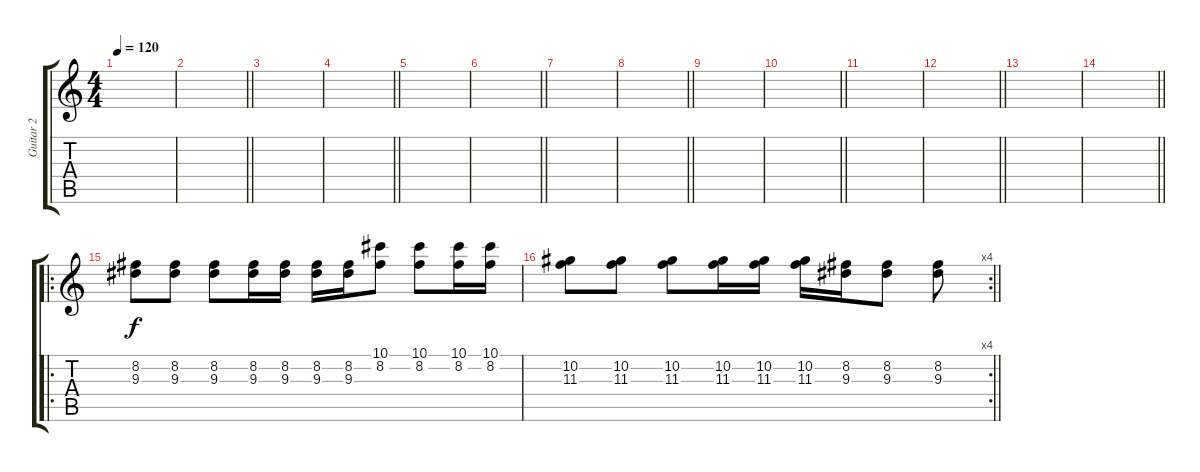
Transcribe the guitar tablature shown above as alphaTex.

\track ("Guitar 2" "Guitar 2") {instrument electricguitarclean}
\staff {score tabs}
\tuning (Eb4 Bb3 Gb3 Db3 Ab2 Eb2) {hide}
\ts (4 4)
\tempo 120
\clef g2
\ks c
|
\barLineRight lightlight
|
|
\barLineRight lightlight
|
|
\barLineRight lightlight
|
|
\barLineRight lightlight
|
|
\barLineRight lightlight
|
|
\barLineRight lightlight
|
|
\barLineRight lightlight
|
\ro
(8.2 9.3).8 (8.2 9.3).8 (8.2 9.3).8 (8.2 9.3).16 (8.2 9.3).16 (8.2 9.3).16 (8.2 9.3).16 (10.1 8.2).8 (10.1 8.2).8 (10.1 8.2).16 (10.1 8.2).16 |
\rc 4
\barLineRight lightlight
(10.2 11.3).8 (10.2 11.3).8 (10.2 11.3).8 (10.2 11.3).16 (10.2 11.3).16 (10.2 11.3).16 (8.2 9.3).16 (8.2 9.3).8 (8.2 9.3).8
